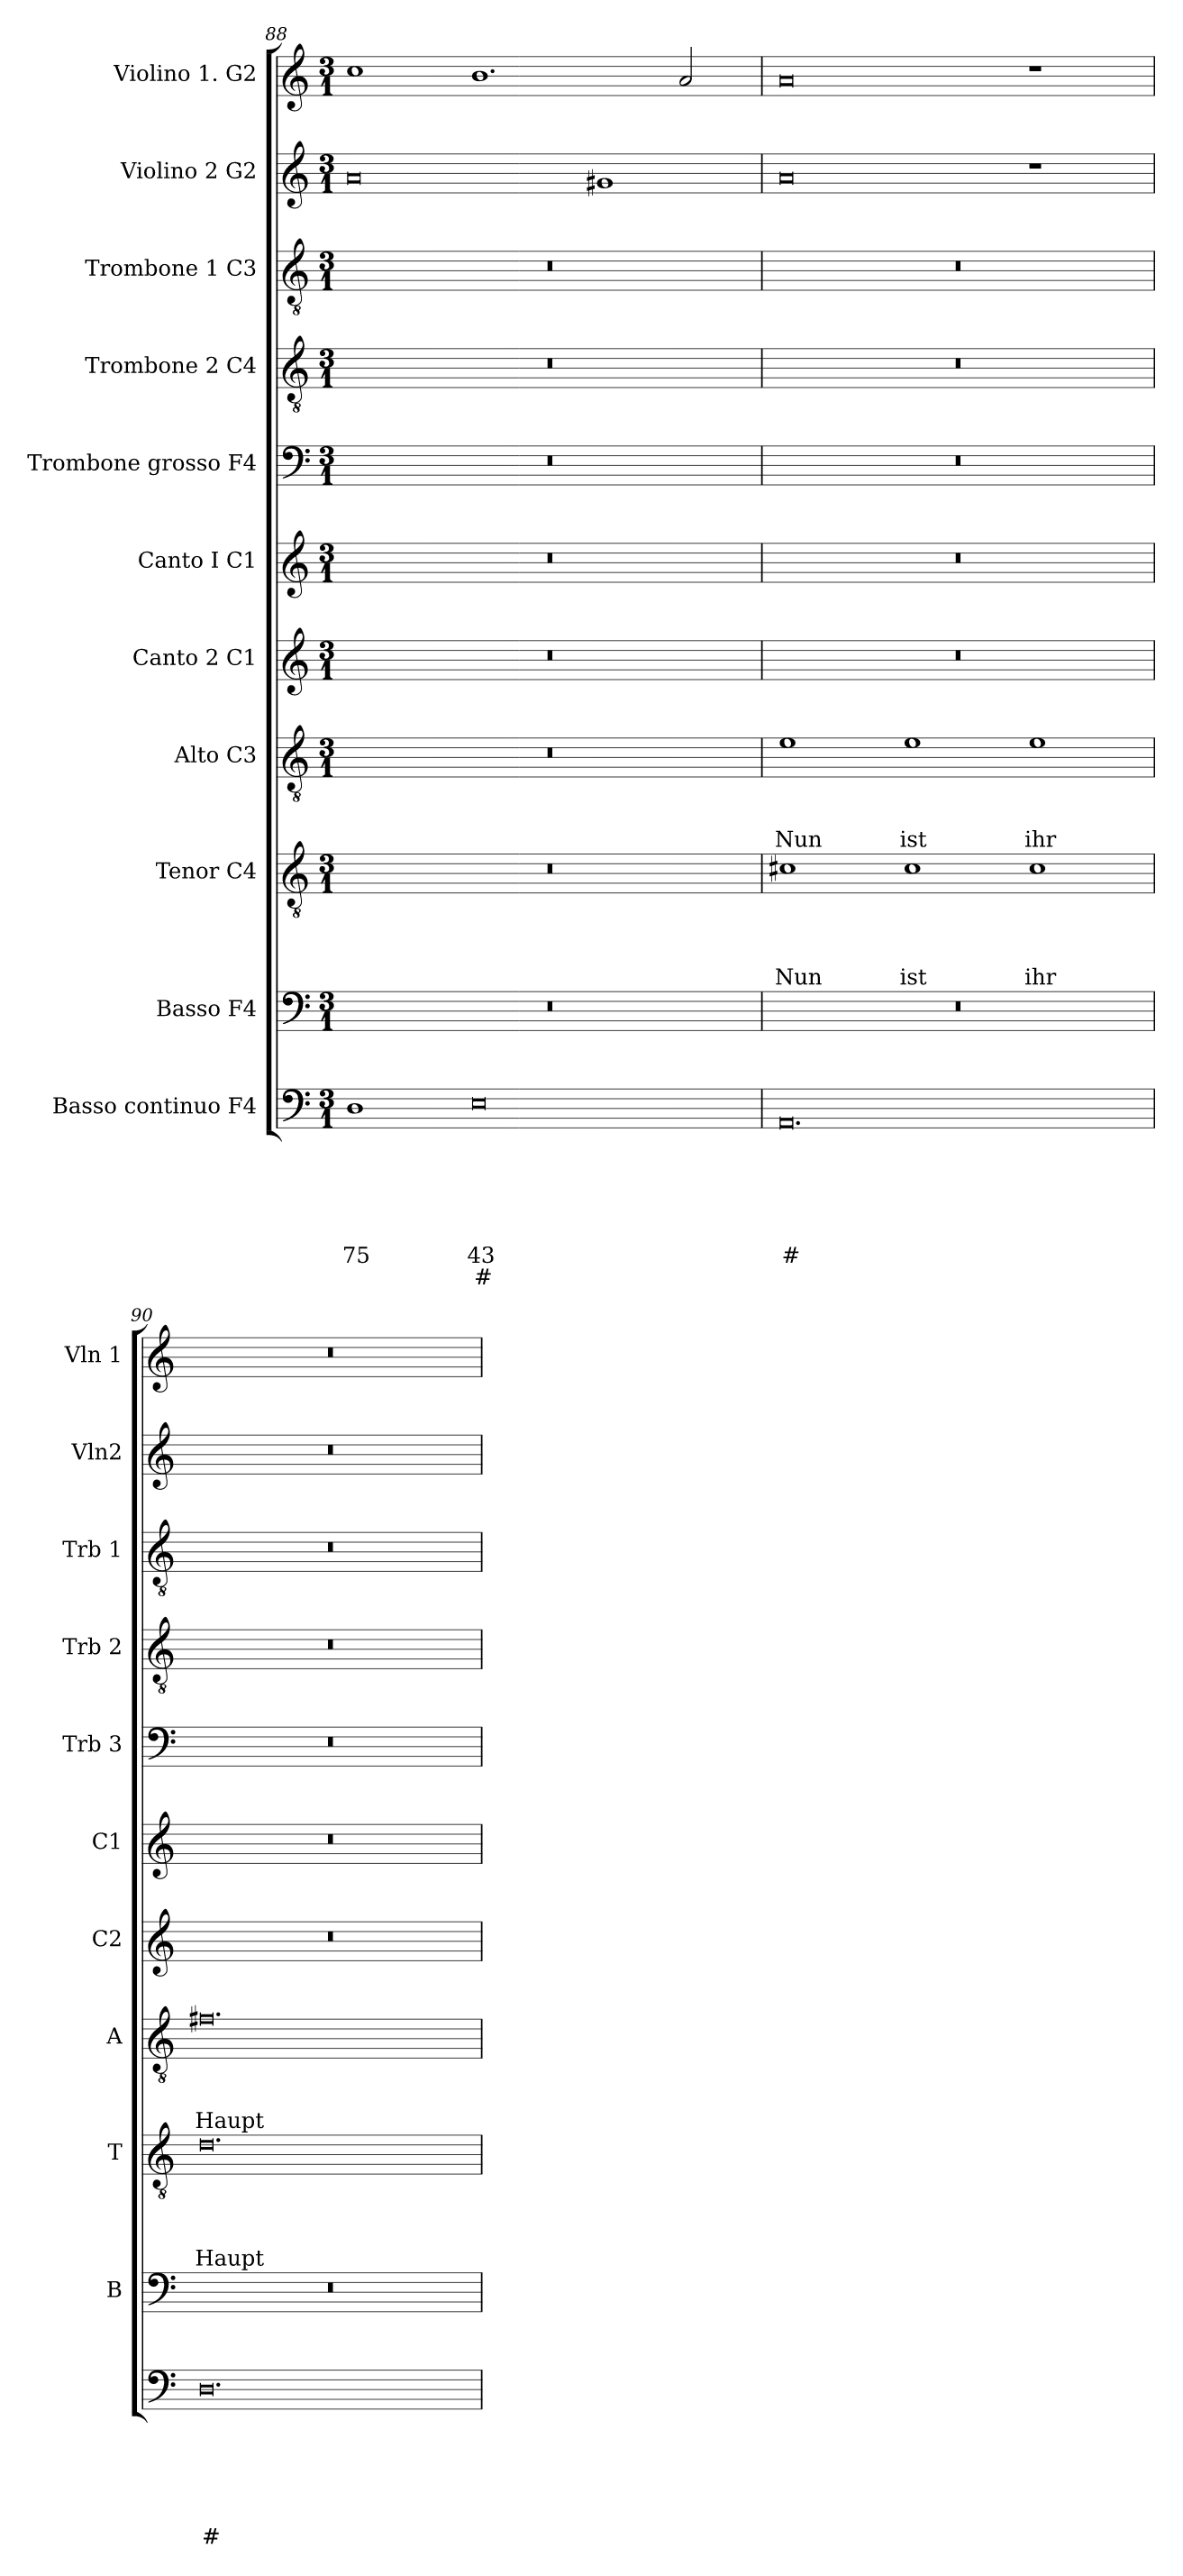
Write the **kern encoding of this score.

**kern	**text	**text	**text	**text	**text	**text	**text	**kern	**kern	**text	**text	**text	**text	**kern	**text	**text	**text	**kern	**kern	**kern	**kern	**kern	**kern	**kern
*part11	*part11	*part11	*part11	*part11	*part11	*part11	*part11	*part10	*part9	*part9	*part9	*part9	*part9	*part8	*part8	*part8	*part8	*part7	*part6	*part5	*part4	*part3	*part2	*part1
*staff11	*staff11	*staff11	*staff11	*staff11	*staff11	*staff11	*staff11	*staff10	*staff9	*staff9	*staff9	*staff9	*staff9	*staff8	*staff8	*staff8	*staff8	*staff7	*staff6	*staff5	*staff4	*staff3	*staff2	*staff1
*I"Basso continuo F4	*	*	*	*	*	*	*	*I"Basso F4	*I"Tenor C4	*	*	*	*	*I"Alto C3	*	*	*	*I"Canto 2 C1	*I"Canto I C1	*I"Trombone grosso F4	*I"Trombone 2 C4	*I"Trombone 1 C3	*I"Violino 2 G2	*I"Violino 1. G2
*	*	*	*	*	*	*	*	*I'B	*I'T	*	*	*	*	*I'A	*	*	*	*I'C2	*I'C1	*I'Trb 3	*I'Trb 2	*I'Trb 1	*I'Vln2	*I'Vln 1
*clefF4	*	*	*	*	*	*	*	*clefF4	*clefGv2	*	*	*	*	*clefGv2	*	*	*	*clefG2	*clefG2	*clefF4	*clefGv2	*clefGv2	*clefG2	*clefG2
*k[]	*	*	*	*	*	*	*	*k[]	*k[]	*	*	*	*	*k[]	*	*	*	*k[]	*k[]	*k[]	*k[]	*k[]	*k[]	*k[]
*C:	*	*	*	*	*	*	*	*C:	*C:	*	*	*	*	*C:	*	*	*	*C:	*C:	*C:	*C:	*C:	*C:	*C:
*M3/1	*	*	*	*	*	*	*	*M3/1	*M3/1	*	*	*	*	*M3/1	*	*	*	*M3/1	*M3/1	*M3/1	*M3/1	*M3/1	*M3/1	*M3/1
=88	=88	=88	=88	=88	=88	=88	=88	=88	=88	=88	=88	=88	=88	=88	=88	=88	=88	=88	=88	=88	=88	=88	=88	=88
!	!	!	!	!	!	!LO:LY:b	!	!	!	!	!	!	!	!	!	!	!	!	!	!	!	!	!	!
1D	.	.	.	.	.	75	.	0.r	0.r	.	.	.	.	0.r	.	.	.	0.r	0.r	0.r	0.r	0.r	0a	1cc
!	!	!	!	!	!	!LO:LY:b	!LO:LY:b	!	!	!	!	!	!	!	!	!	!	!	!	!	!	!	!	!
0E	.	.	.	.	.	43	#	.	.	.	.	.	.	.	.	.	.	.	.	.	.	.	.	1.b
.	.	.	.	.	.	.	.	.	.	.	.	.	.	.	.	.	.	.	.	.	.	.	1g#X	.
.	.	.	.	.	.	.	.	.	.	.	.	.	.	.	.	.	.	.	.	.	.	.	.	2a/
=89	=89	=89	=89	=89	=89	=89	=89	=89	=89	=89	=89	=89	=89	=89	=89	=89	=89	=89	=89	=89	=89	=89	=89	=89
!	!	!	!	!	!	!LO:LY:b	!	!	!	!	!	!	!LO:LY:b	!	!	!	!LO:LY:b	!	!	!	!	!	!	!
0.AA	.	.	.	.	.	#	.	0.r	1c#X	.	.	.	Nun	1e	.	.	Nun	0.r	0.r	0.r	0.r	0.r	0a	0a
!	!	!	!	!	!	!	!	!	!	!	!	!	!LO:LY:b	!	!	!	!LO:LY:b	!	!	!	!	!	!	!
.	.	.	.	.	.	.	.	.	1c#	.	.	.	ist	1e	.	.	ist	.	.	.	.	.	.	.
!	!	!	!	!	!	!	!	!	!	!	!	!	!LO:LY:b	!	!	!	!LO:LY:b	!	!	!	!	!	!	!
.	.	.	.	.	.	.	.	.	1c#	.	.	.	ihr	1e	.	.	ihr	.	.	.	.	.	1r	1r
!!LO:LB:g=z
=90	=90	=90	=90	=90	=90	=90	=90	=90	=90	=90	=90	=90	=90	=90	=90	=90	=90	=90	=90	=90	=90	=90	=90	=90
!	!	!	!	!	!	!LO:LY:b	!	!	!	!	!	!	!LO:LY:b	!	!	!	!LO:LY:b	!	!	!	!	!	!	!
0.D	.	.	.	.	.	#	.	0.r	0.d	.	.	.	Haupt	0.f#X	.	.	Haupt	0.r	0.r	0.r	0.r	0.r	0.r	0.r
=	=	=	=	=	=	=	=	=	=	=	=	=	=	=	=	=	=	=	=	=	=	=	=	=
*-	*-	*-	*-	*-	*-	*-	*-	*-	*-	*-	*-	*-	*-	*-	*-	*-	*-	*-	*-	*-	*-	*-	*-	*-
